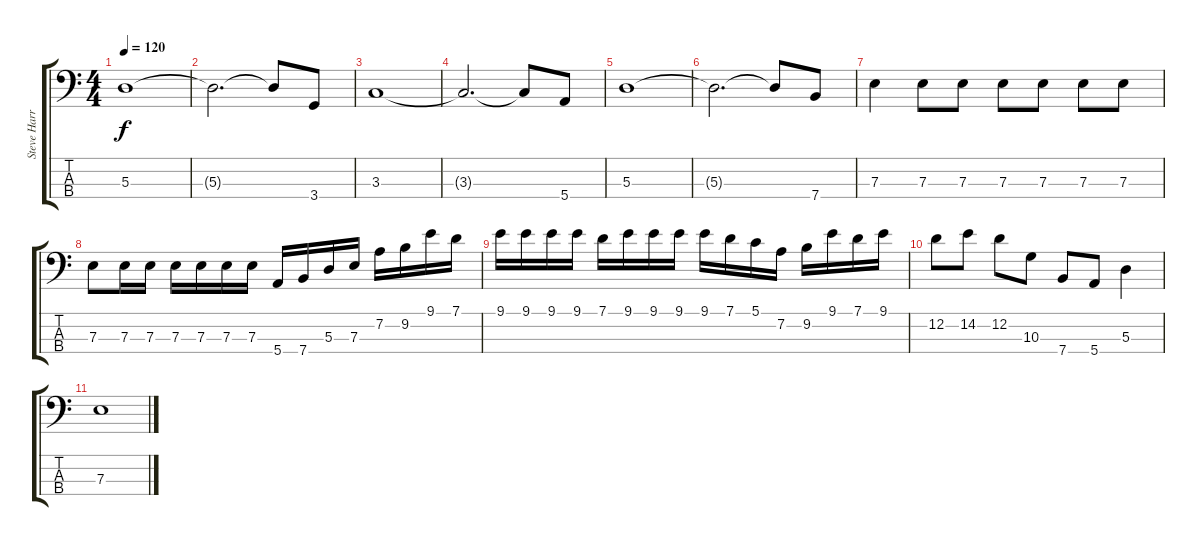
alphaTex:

\track ("Steve Harris" "Steve Harr") {instrument electricbassfinger}
\staff {score tabs}
\tuning (G2 D2 A1 E1) {hide}
\ts (4 4)
\tempo 120
\clef f4
\ks c
5.3.1{dy f} |
5.3{t}.2{d} 5.3{t}.8 3.4.8 |
3.3.1 |
3.3{t}.2{d} 3.3{t}.8 5.4.8 |
5.3.1 |
5.3{t}.2{d} 5.3{t}.8 7.4.8 |
7.3.4 7.3.8 7.3.8 7.3.8 7.3.8 7.3.8 7.3.8 |
7.3.8 7.3.16 7.3.16 7.3.16 7.3.16 7.3.16 7.3.16 5.4.16 7.4.16 5.3.16 7.3.16 7.2.16 9.2.16 9.1.16 7.1.16 |
9.1.16 9.1.16 9.1.16 9.1.16 7.1.16 9.1.16 9.1.16 9.1.16 9.1.16 7.1.16 5.1.16 7.2.16 9.2.16 9.1.16 7.1.16 9.1.16 |
12.2.8 14.2.8 12.2.8 10.3.8 7.4.8 5.4.8 5.3.4 |
7.3.1
